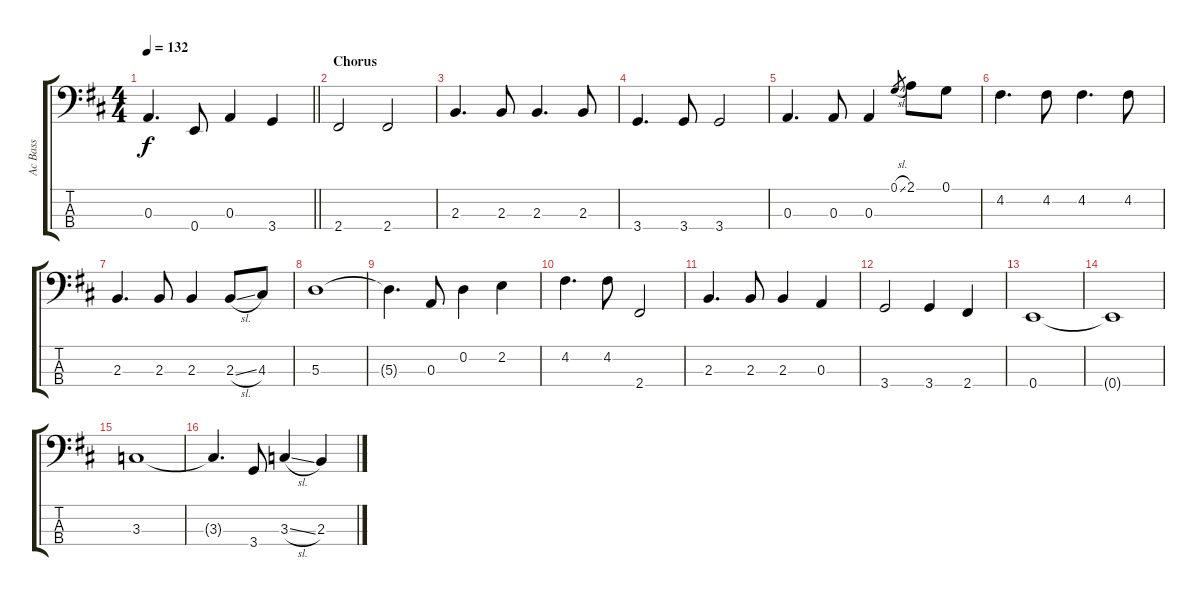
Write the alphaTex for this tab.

\track ("Ac Bass" "Ac Bass") {instrument acousticbass}
\staff {score tabs}
\tuning (G2 D2 A1 E1) {hide}
\ts (4 4)
\tempo 132
\clef f4
\barLineRight lightlight
\ks d
0.3.4{d dy f} 0.4.8 0.3.4 3.4.4 |
\section ("" "Chorus")
2.4.2 2.4.2 |
2.3.4{d} 2.3.8 2.3.4{d} 2.3.8 |
3.4.4{d} 3.4.8 3.4.2 |
0.3.4{d} 0.3.8 0.3.4 0.1{sl}.8{gr} 2.1.8 0.1.8 |
4.2.4{d} 4.2.8 4.2.4{d} 4.2.8 |
2.3.4{d} 2.3.8 2.3.4 2.3{sl}.8 4.3.8 |
5.3.1 |
5.3{t}.4{d} 0.3.8 0.2.4 2.2.4 |
4.2.4{d} 4.2.8 2.4.2 |
2.3.4{d} 2.3.8 2.3.4 0.3.4 |
3.4.2 3.4.4 2.4.4 |
0.4.1 |
0.4{t}.1 |
3.3.1 |
3.3{t}.4{d} 3.4.8 3.3{sl}.4 2.3.4
